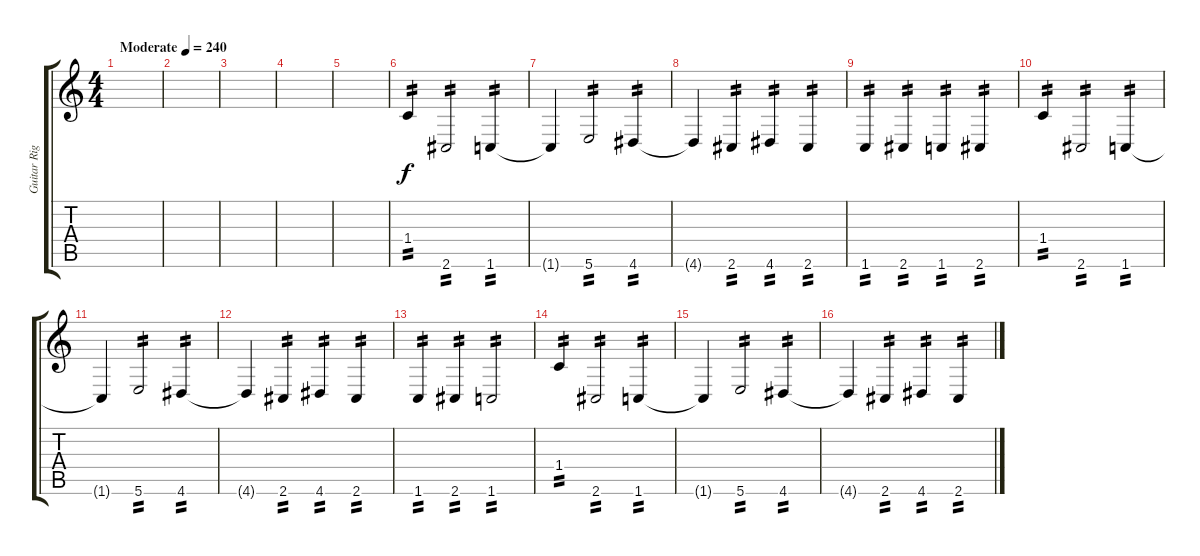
\track ("Guitar Right" "Guitar Rig") {instrument overdrivenguitar}
\staff {score tabs}
\tuning (Db4 Ab3 E3 B2 Gb2 B1) {hide}
\ts (4 4)
\tempo (240 "Moderate")
\clef g2
\ks c
|
|
|
|
|
1.4.4{tp 2} 2.6.2{tp 2} 1.6.4{tp 2} |
1.6{t}.4 5.6.2{tp 2} 4.6.4{tp 2} |
4.6{t}.4 2.6.4{tp 2} 4.6.4{tp 2} 2.6.4{tp 2} |
1.6.4{tp 2} 2.6.4{tp 2} 1.6.4{tp 2} 2.6.4{tp 2} |
1.4.4{tp 2} 2.6.2{tp 2} 1.6.4{tp 2} |
1.6{t}.4 5.6.2{tp 2} 4.6.4{tp 2} |
4.6{t}.4 2.6.4{tp 2} 4.6.4{tp 2} 2.6.4{tp 2} |
1.6.4{tp 2} 2.6.4{tp 2} 1.6.2{tp 2} |
1.4.4{tp 2} 2.6.2{tp 2} 1.6.4{tp 2} |
1.6{t}.4 5.6.2{tp 2} 4.6.4{tp 2} |
4.6{t}.4 2.6.4{tp 2} 4.6.4{tp 2} 2.6.4{tp 2}
